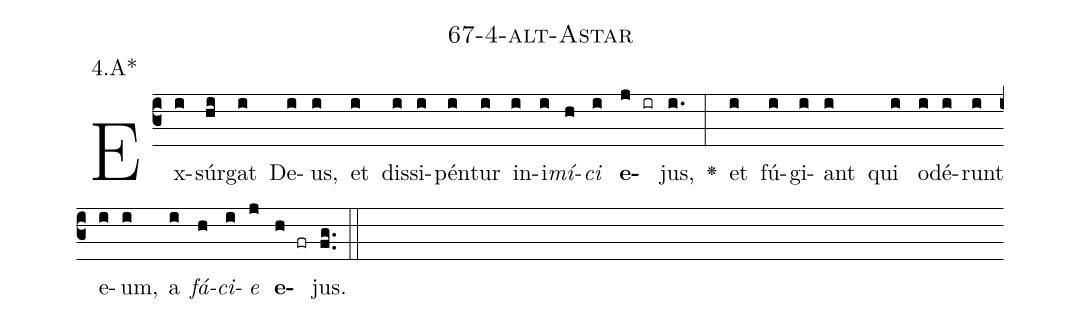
name: 67-4-alt-Astar;
annotation: 4.A*;
%%
(c3)Ex(i)súr(hi)gat(i) De(i)us,(i) et(i) dis(i)si(i)pén(i)tur(i) in(i)i(i)<i>mí</i>(h)<i>ci</i>(i) <b>e</b>(j ir)jus,(i.) <v>\greheightstar</v>(:) et(i) fú(i)gi(i)ant(i) qui(i) o(i)dé(i)runt(i) e(i)um,(i) a(i) <i>fá</i>(h)<i>ci</i>(i)<i>e</i>(j) <b>e</b>(h fr)jus.(fg..) (::)


%E(i) u(h) o(i) u(j) a(h) e.(fg..) (::)
